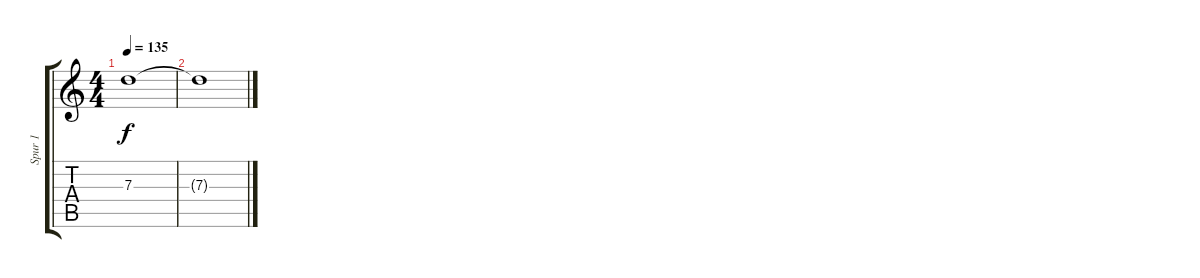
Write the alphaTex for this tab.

\track ("Spur 1" "Spur 1") {instrument distortionguitar}
\staff {score tabs}
\tuning (E4 B3 G3 D3 A2 E2) {hide}
\ts (4 4)
\tempo 135
\clef g2
\ks c
7.3{t}.1{dy f} |
7.3{t}.1
